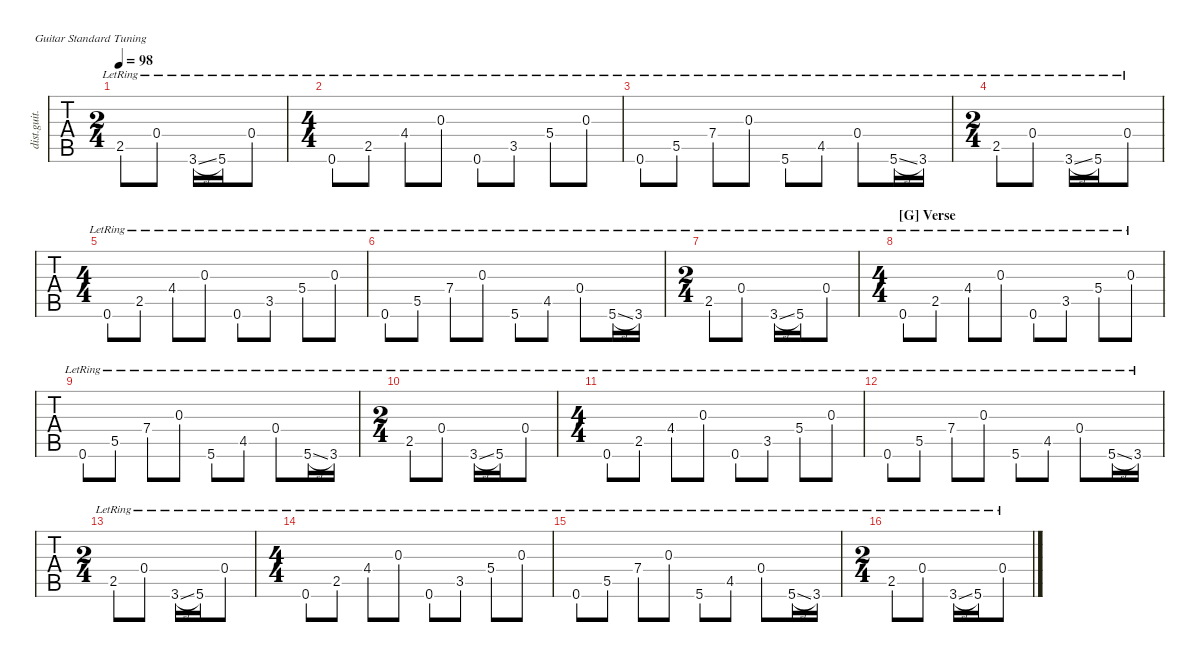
\defaultSystemsLayout 4
\hideDynamics
\bracketExtendMode nobrackets
\otherSystemsTrackNameOrientation horizontal
\track ("Clean Guitar (Kirk)" "dist.guit.") {instrument distortionguitar}
\staff {tabs}
\tuning (E4 B3 G3 D3 A2 E2)
\ts (2 4)
\beaming (8 2 2)
\tempo 98
\clef g2
\ks eminor
2.5{lr acc forcenatural}.8{dy mf} 0.4{lr acc forcenatural}.8 3.6{sl lr acc forcenatural}.16 5.6{lr acc forcenatural}.16 0.4{lr acc forcenatural}.8 |
\ts (4 4)
\beaming (8 2 2 2 2)
0.6{lr acc forcenatural}.8 2.5{lr acc forcenatural}.8 4.4{lr acc #}.8 0.3{lr acc forcenatural}.8 0.6{lr acc forcenatural}.8 3.5{lr acc forcenatural}.8 5.4{lr acc forcenatural}.8 0.3{lr acc forcenatural}.8 |
0.6{lr acc forcenatural}.8 5.5{lr acc forcenatural}.8 7.4{lr acc forcenatural}.8 0.3{lr acc forcenatural}.8 5.6{lr acc forcenatural}.8 4.5{lr acc #}.8 0.4{lr acc forcenatural}.8 5.6{sl lr acc forcenatural}.16 3.6{lr acc forcenatural}.16 |
\ts (2 4)
\beaming (8 2 2)
2.5{lr acc forcenatural}.8 0.4{lr acc forcenatural}.8 3.6{sl lr acc forcenatural}.16 5.6{lr acc forcenatural}.16 0.4{lr acc forcenatural}.8 |
\ts (4 4)
\beaming (8 2 2 2 2)
0.6{lr acc forcenatural}.8 2.5{lr acc forcenatural}.8 4.4{lr acc #}.8 0.3{lr acc forcenatural}.8 0.6{lr acc forcenatural}.8 3.5{lr acc forcenatural}.8 5.4{lr acc forcenatural}.8 0.3{lr acc forcenatural}.8 |
0.6{lr acc forcenatural}.8 5.5{lr acc forcenatural}.8 7.4{lr acc forcenatural}.8 0.3{lr acc forcenatural}.8 5.6{lr acc forcenatural}.8 4.5{lr acc #}.8 0.4{lr acc forcenatural}.8 5.6{sl lr acc forcenatural}.16 3.6{lr acc forcenatural}.16 |
\ts (2 4)
\beaming (8 2 2)
2.5{lr acc forcenatural}.8 0.4{lr acc forcenatural}.8 3.6{sl lr acc forcenatural}.16 5.6{lr acc forcenatural}.16 0.4{lr acc forcenatural}.8 |
\ts (4 4)
\beaming (8 2 2 2 2)
\section ("G" "Verse")
0.6{lr acc forcenatural}.8 2.5{lr acc forcenatural}.8 4.4{lr acc #}.8 0.3{lr acc forcenatural}.8 0.6{lr acc forcenatural}.8 3.5{lr acc forcenatural}.8 5.4{lr acc forcenatural}.8 0.3{lr acc forcenatural}.8 |
0.6{lr acc forcenatural}.8 5.5{lr acc forcenatural}.8 7.4{lr acc forcenatural}.8 0.3{lr acc forcenatural}.8 5.6{lr acc forcenatural}.8 4.5{lr acc #}.8 0.4{lr acc forcenatural}.8 5.6{sl lr acc forcenatural}.16 3.6{lr acc forcenatural}.16 |
\ts (2 4)
\beaming (8 2 2)
2.5{lr acc forcenatural}.8 0.4{lr acc forcenatural}.8 3.6{sl lr acc forcenatural}.16 5.6{lr acc forcenatural}.16 0.4{lr acc forcenatural}.8 |
\ts (4 4)
\beaming (8 2 2 2 2)
0.6{lr acc forcenatural}.8 2.5{lr acc forcenatural}.8 4.4{lr acc #}.8 0.3{lr acc forcenatural}.8 0.6{lr acc forcenatural}.8 3.5{lr acc forcenatural}.8 5.4{lr acc forcenatural}.8 0.3{lr acc forcenatural}.8 |
0.6{lr acc forcenatural}.8 5.5{lr acc forcenatural}.8 7.4{lr acc forcenatural}.8 0.3{lr acc forcenatural}.8 5.6{lr acc forcenatural}.8 4.5{lr acc #}.8 0.4{lr acc forcenatural}.8 5.6{sl lr acc forcenatural}.16 3.6{lr acc forcenatural}.16 |
\ts (2 4)
\beaming (8 2 2)
2.5{lr acc forcenatural}.8 0.4{lr acc forcenatural}.8 3.6{sl lr acc forcenatural}.16 5.6{lr acc forcenatural}.16 0.4{lr acc forcenatural}.8 |
\ts (4 4)
\beaming (8 2 2 2 2)
0.6{lr acc forcenatural}.8 2.5{lr acc forcenatural}.8 4.4{lr acc #}.8 0.3{lr acc forcenatural}.8 0.6{lr acc forcenatural}.8 3.5{lr acc forcenatural}.8 5.4{lr acc forcenatural}.8 0.3{lr acc forcenatural}.8 |
0.6{lr acc forcenatural}.8 5.5{lr acc forcenatural}.8 7.4{lr acc forcenatural}.8 0.3{lr acc forcenatural}.8 5.6{lr acc forcenatural}.8 4.5{lr acc #}.8 0.4{lr acc forcenatural}.8 5.6{sl lr acc forcenatural}.16 3.6{lr acc forcenatural}.16 |
\ts (2 4)
\beaming (8 2 2)
2.5{lr acc forcenatural}.8 0.4{lr acc forcenatural}.8 3.6{sl lr acc forcenatural}.16 5.6{lr acc forcenatural}.16 0.4{lr acc forcenatural}.8
